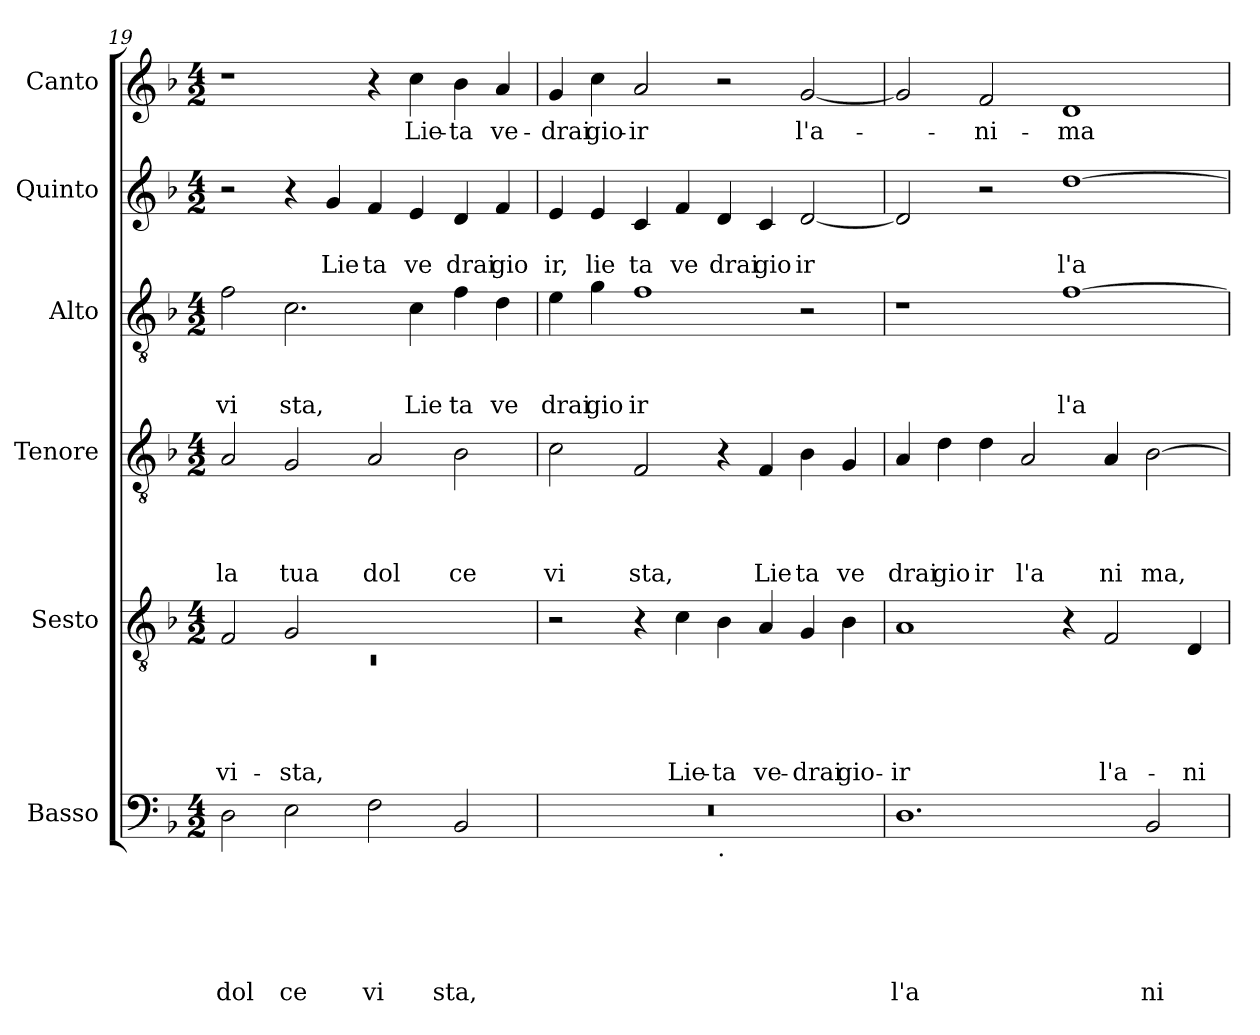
**kern	**text	**text	**text	**text	**text	**text	**kern	**text	**text	**text	**text	**text	**kern	**text	**text	**text	**text	**kern	**text	**text	**text	**kern	**text	**text	**kern	**text
*part6	*part6	*part6	*part6	*part6	*part6	*part6	*part5	*part5	*part5	*part5	*part5	*part5	*part4	*part4	*part4	*part4	*part4	*part3	*part3	*part3	*part3	*part2	*part2	*part2	*part1	*part1
*staff6	*staff6	*staff6	*staff6	*staff6	*staff6	*staff6	*staff5	*staff5	*staff5	*staff5	*staff5	*staff5	*staff4	*staff4	*staff4	*staff4	*staff4	*staff3	*staff3	*staff3	*staff3	*staff2	*staff2	*staff2	*staff1	*staff1
*I"Basso	*	*	*	*	*	*	*I"Sesto	*	*	*	*	*	*I"Tenore	*	*	*	*	*I"Alto	*	*	*	*I"Quinto	*	*	*I"Canto	*
*clefF4	*	*	*	*	*	*	*clefGv2	*	*	*	*	*	*clefGv2	*	*	*	*	*clefGv2	*	*	*	*clefG2	*	*	*clefG2	*
*k[b-]	*	*	*	*	*	*	*k[b-]	*	*	*	*	*	*k[b-]	*	*	*	*	*k[b-]	*	*	*	*k[b-]	*	*	*k[b-]	*
*F:	*	*	*	*	*	*	*F:	*	*	*	*	*	*F:	*	*	*	*	*F:	*	*	*	*F:	*	*	*F:	*
*M4/2	*	*	*	*	*	*	*M4/2	*	*	*	*	*	*M4/2	*	*	*	*	*M4/2	*	*	*	*M4/2	*	*	*M4/2	*
=19	=19	=19	=19	=19	=19	=19	=19	=19	=19	=19	=19	=19	=19	=19	=19	=19	=19	=19	=19	=19	=19	=19	=19	=19	=19	=19
*	*	*	*	*	*	*	*^	*	*	*	*	*	*	*	*	*	*	*	*	*	*	*	*	*	*	*
!	!	!	!	!	!	!LO:LY:b	!	!LO:N:vis=1	!	!	!	!	!LO:LY:b	!	!	!	!	!LO:LY:b	!	!	!	!LO:LY:b	!	!	!	!	!
2D\	.	.	.	.	.	dol	2F/	0rC	.	.	.	.	vi-	2A/	.	.	.	la	2f\	.	.	vi	2r	.	.	1r	.
!	!	!	!	!	!	!LO:LY:b	!	!	!	!	!	!	!LO:LY:b	!	!	!	!	!LO:LY:b	!	!	!	!LO:LY:b	!	!	!	!	!
2E\	.	.	.	.	.	ce	2G/	.	.	.	.	.	-sta,	2G/	.	.	.	tua	2.c\	.	.	sta,	4r	.	.	.	.
!	!	!	!	!	!	!	!	!	!	!	!	!	!	!	!	!	!	!	!	!	!	!	!	!	!LO:LY:b	!	!
.	.	.	.	.	.	.	.	.	.	.	.	.	.	.	.	.	.	.	.	.	.	.	4g/	.	Lie	.	.
!	!	!	!	!	!	!LO:LY:b	!	!	!	!	!	!	!	!	!	!	!	!LO:LY:b	!	!	!	!	!	!	!LO:LY:b	!	!
2F\	.	.	.	.	.	vi	1ryy	.	.	.	.	.	.	2A/	.	.	.	dol	.	.	.	.	4f/	.	ta	4r	.
!	!	!	!	!	!	!	!	!	!	!	!	!	!	!	!	!	!	!	!	!	!	!LO:LY:b	!	!	!LO:LY:b	!	!LO:LY:b
.	.	.	.	.	.	.	.	.	.	.	.	.	.	.	.	.	.	.	4c\	.	.	Lie	4e/	.	ve	4cc\	Lie-
!	!	!	!	!	!	!LO:LY:b	!	!	!	!	!	!	!	!	!	!	!	!LO:LY:b	!	!	!	!LO:LY:b	!	!	!LO:LY:b	!	!LO:LY:b
2BB-/	.	.	.	.	.	sta,	.	.	.	.	.	.	.	2B-\	.	.	.	ce	4f\	.	.	ta	4d/	.	drai	4b-\	-ta
!	!	!	!	!	!	!	!	!	!	!	!	!	!	!	!	!	!	!	!	!	!	!LO:LY:b	!	!	!LO:LY:b	!	!LO:LY:b
.	.	.	.	.	.	.	.	.	.	.	.	.	.	.	.	.	.	.	4d\	.	.	ve	4f/	.	gio	4a/	ve-
*	*	*	*	*	*	*	*v	*v	*	*	*	*	*	*	*	*	*	*	*	*	*	*	*	*	*	*	*
=20	=20	=20	=20	=20	=20	=20	=20	=20	=20	=20	=20	=20	=20	=20	=20	=20	=20	=20	=20	=20	=20	=20	=20	=20	=20	=20
!	!	!	!	!	!	!	!	!	!	!	!	!	!	!	!	!	!LO:LY:b	!	!	!	!LO:LY:b	!	!	!LO:LY:b	!	!LO:LY:b
*^	*	*	*	*	*	*	*	*	*	*	*	*	*	*	*	*	*	*	*	*	*	*	*	*	*	*
0r	1ryy	.	.	.	.	.	.	2r	.	.	.	.	.	2c\	.	.	.	vi	4e\	.	.	drai	4e/	.	ir,	4g/	-drai
!	!	!	!	!	!	!	!	!	!	!	!	!	!	!	!	!	!	!	!	!	!	!LO:LY:b	!	!	!LO:LY:b	!	!LO:LY:b
.	.	.	.	.	.	.	.	.	.	.	.	.	.	.	.	.	.	.	4g\	.	.	gio	4e/	.	lie	4cc\	gio-
!	!	!	!	!	!	!	!	!	!	!	!	!	!	!	!	!	!	!LO:LY:b	!	!	!	!LO:LY:b	!	!	!LO:LY:b	!	!LO:LY:b
.	.	.	.	.	.	.	.	4r	.	.	.	.	.	2F/	.	.	.	sta,	1f	.	.	ir	4c/	.	ta	2a/	-ir
!	!	!	!	!	!	!	!	!	!	!	!	!	!LO:LY:b	!	!	!	!	!	!	!	!	!	!	!	!LO:LY:b	!	!
.	.	.	.	.	.	.	.	4c\	.	.	.	.	Lie-	.	.	.	.	.	.	.	.	.	4f/	.	ve	.	.
!	!LO:TX:b:t=.	!	!	!	!	!	!	!	!	!	!	!	!	!	!	!	!	!	!	!	!	!	!	!	!	!	!
!	!	!	!	!	!	!	!	!	!	!	!	!	!LO:LY:b	!	!	!	!	!	!	!	!	!	!	!	!LO:LY:b	!	!
.	1ryy	.	.	.	.	.	.	4B-\	.	.	.	.	-ta	4r	.	.	.	.	.	.	.	.	4d/	.	drai	2r	.
!	!	!	!	!	!	!	!	!	!	!	!	!	!LO:LY:b	!	!	!	!	!LO:LY:b	!	!	!	!	!	!	!LO:LY:b	!	!
.	.	.	.	.	.	.	.	4A/	.	.	.	.	ve-	4F/	.	.	.	Lie	.	.	.	.	4c/	.	gio	.	.
!	!	!	!	!	!	!	!	!	!	!	!	!	!LO:LY:b	!	!	!	!	!LO:LY:b	!	!	!	!	!	!	!LO:LY:b	!	!LO:LY:b
.	.	.	.	.	.	.	.	4G/	.	.	.	.	-drai	4B-\	.	.	.	ta	2r	.	.	.	[<2d/	.	ir	[<2g/	l'a-
!	!	!	!	!	!	!	!	!	!	!	!	!	!LO:LY:b	!	!	!	!	!LO:LY:b	!	!	!	!	!	!	!	!	!
.	.	.	.	.	.	.	.	4B-\	.	.	.	.	gio-	4G/	.	.	.	ve	.	.	.	.	.	.	.	.	.
=21	=21	=21	=21	=21	=21	=21	=21	=21	=21	=21	=21	=21	=21	=21	=21	=21	=21	=21	=21	=21	=21	=21	=21	=21	=21	=21	=21
!	!	!	!	!	!	!	!LO:LY:b	!	!	!	!	!	!LO:LY:b	!	!	!	!	!LO:LY:b	!	!	!	!	!	!	!	!	!
*v	*v	*	*	*	*	*	*	*	*	*	*	*	*	*	*	*	*	*	*	*	*	*	*	*	*	*	*
1.D	.	.	.	.	.	l'a	1A	.	.	.	.	-ir	4A/	.	.	.	drai	1r	.	.	.	2d/]	.	.	2g/]	.
!	!	!	!	!	!	!	!	!	!	!	!	!	!	!	!	!	!LO:LY:b	!	!	!	!	!	!	!	!	!
.	.	.	.	.	.	.	.	.	.	.	.	.	4d\	.	.	.	gio	.	.	.	.	.	.	.	.	.
!	!	!	!	!	!	!	!	!	!	!	!	!	!	!	!	!	!LO:LY:b	!	!	!	!	!	!	!	!	!LO:LY:b
.	.	.	.	.	.	.	.	.	.	.	.	.	4d\	.	.	.	ir	.	.	.	.	2r	.	.	2f/	-ni-
!	!	!	!	!	!	!	!	!	!	!	!	!	!	!	!	!	!LO:LY:b	!	!	!	!	!	!	!	!	!
.	.	.	.	.	.	.	.	.	.	.	.	.	2A/	.	.	.	l'a	.	.	.	.	.	.	.	.	.
!	!	!	!	!	!	!	!	!	!	!	!	!	!	!	!	!	!	!	!	!	!LO:LY:b	!	!	!LO:LY:b	!	!LO:LY:b
.	.	.	.	.	.	.	4r	.	.	.	.	.	.	.	.	.	.	[<1f	.	.	l'a	[<1dd	.	l'a	1d	-ma
!	!	!	!	!	!	!	!	!	!	!	!	!LO:LY:b	!	!	!	!	!LO:LY:b	!	!	!	!	!	!	!	!	!
.	.	.	.	.	.	.	2F/	.	.	.	.	l'a-	4A/	.	.	.	ni	.	.	.	.	.	.	.	.	.
!	!	!	!	!	!	!LO:LY:b	!	!	!	!	!	!	!	!	!	!	!LO:LY:b	!	!	!	!	!	!	!	!	!
2BB-/	.	.	.	.	.	ni	.	.	.	.	.	.	[<2B-\	.	.	.	ma,	.	.	.	.	.	.	.	.	.
!	!	!	!	!	!	!	!	!	!	!	!	!LO:LY:b	!	!	!	!	!	!	!	!	!	!	!	!	!	!
.	.	.	.	.	.	.	4D/	.	.	.	.	-ni-	.	.	.	.	.	.	.	.	.	.	.	.	.	.
=	=	=	=	=	=	=	=	=	=	=	=	=	=	=	=	=	=	=	=	=	=	=	=	=	=	=
*-	*-	*-	*-	*-	*-	*-	*-	*-	*-	*-	*-	*-	*-	*-	*-	*-	*-	*-	*-	*-	*-	*-	*-	*-	*-	*-
